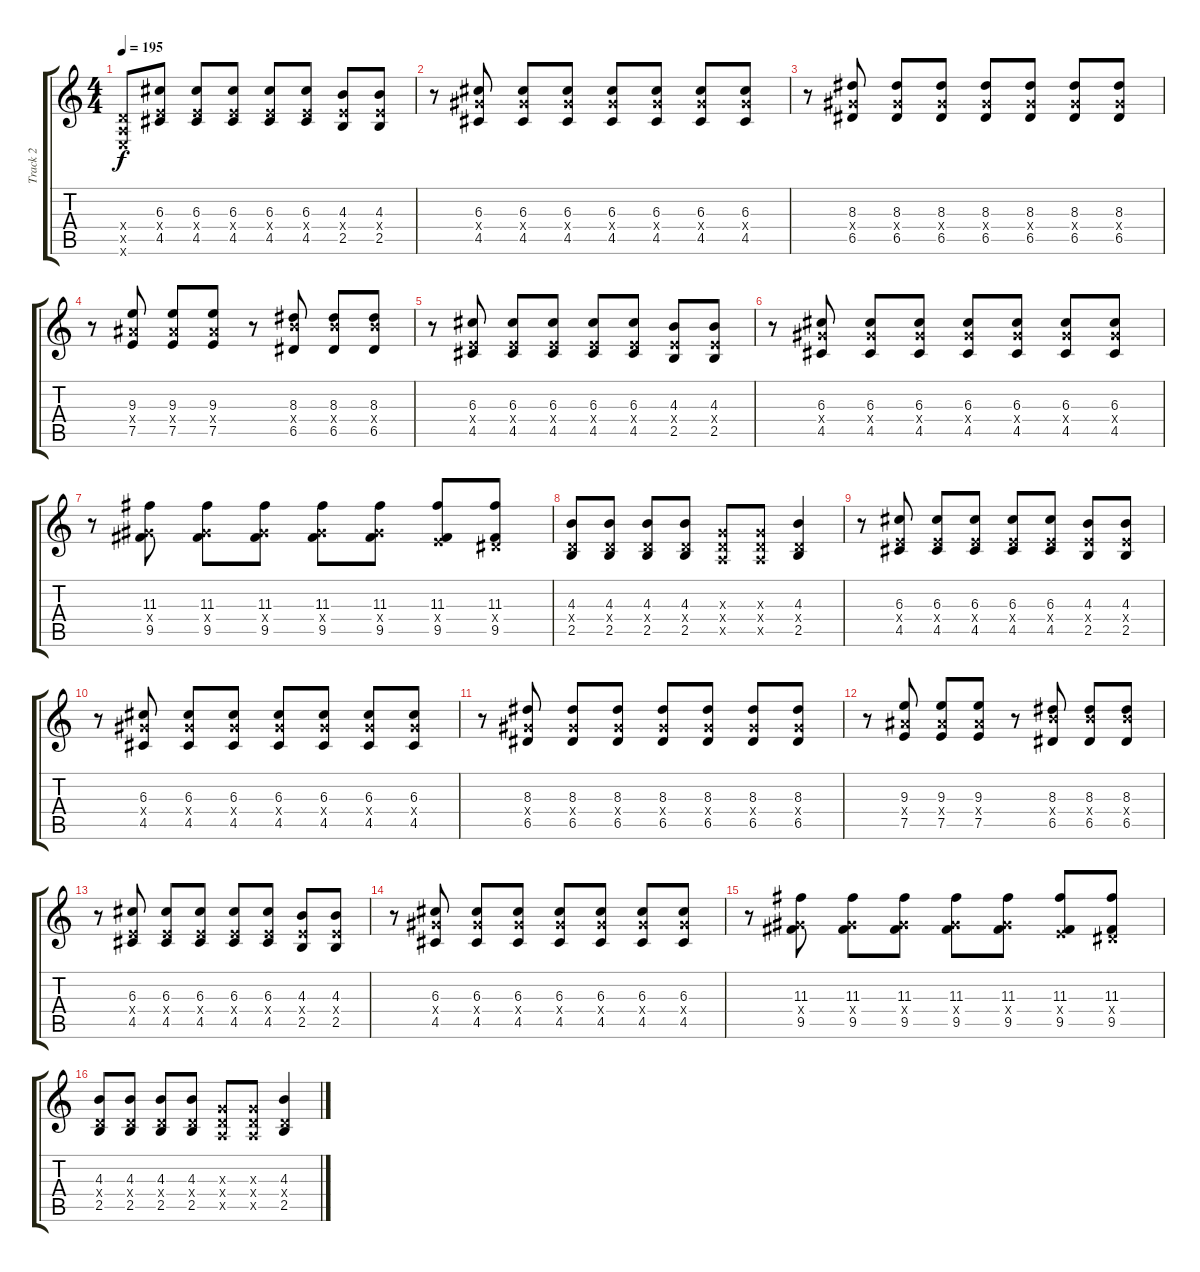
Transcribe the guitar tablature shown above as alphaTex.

\track ("Track 2" "Track 2") {instrument distortionguitar}
\staff {score tabs}
\tuning (E4 B3 G3 D3 A2 E2) {hide}
\ts (4 4)
\tempo 195
\clef g2
\ks c
(0.4{x} 0.5{x} 0.6{x}).8{dy f instrument distortionguitar} (6.3 2.4{x} 4.5).8 (6.3 2.4{x} 4.5).8 (6.3 2.4{x} 4.5).8 (6.3 2.4{x} 4.5).8 (6.3 2.4{x} 4.5).8 (4.3 2.4{x} 2.5).8 (4.3 2.4{x} 2.5).8 |
r.8 (6.3 6.4{x} 4.5).8 (6.3 6.4{x} 4.5).8 (6.3 6.4{x} 4.5).8 (6.3 6.4{x} 4.5).8 (6.3 6.4{x} 4.5).8 (6.3 6.4{x} 4.5).8 (6.3 6.4{x} 4.5).8 |
r.8 (8.3 6.4{x} 6.5).8 (8.3 6.4{x} 6.5).8 (8.3 6.4{x} 6.5).8 (8.3 6.4{x} 6.5).8 (8.3 6.4{x} 6.5).8 (8.3 6.4{x} 6.5).8 (8.3 6.4{x} 6.5).8 |
r.8 (9.3 8.4{x} 7.5).8 (9.3 8.4{x} 7.5).8 (9.3 8.4{x} 7.5).8 r.8 (8.3 9.4{x} 6.5).8 (8.3 9.4{x} 6.5).8 (8.3 9.4{x} 6.5).8 |
r.8 (6.3 2.4{x} 4.5).8 (6.3 2.4{x} 4.5).8 (6.3 2.4{x} 4.5).8 (6.3 2.4{x} 4.5).8 (6.3 2.4{x} 4.5).8 (4.3 2.4{x} 2.5).8 (4.3 2.4{x} 2.5).8 |
r.8 (6.3 6.4{x} 4.5).8 (6.3 6.4{x} 4.5).8 (6.3 6.4{x} 4.5).8 (6.3 6.4{x} 4.5).8 (6.3 6.4{x} 4.5).8 (6.3 6.4{x} 4.5).8 (6.3 6.4{x} 4.5).8 |
r.8 (11.3 6.4{x} 9.5).8 (11.3 6.4{x} 9.5).8 (11.3 6.4{x} 9.5).8 (11.3 6.4{x} 9.5).8 (11.3 6.4{x} 9.5).8 (11.3 2.4{x} 9.5).8 (11.3 1.4{x} 9.5).8 |
(4.3 0.4{x} 2.5).8 (4.3 0.4{x} 2.5).8 (4.3 0.4{x} 2.5).8 (4.3 0.4{x} 2.5).8 (0.3{x} 0.4{x} 0.5{x}).8 (0.3{x} 0.4{x} 0.5{x}).8 (4.3 0.4{x} 2.5).4 |
r.8 (6.3 2.4{x} 4.5).8 (6.3 2.4{x} 4.5).8 (6.3 2.4{x} 4.5).8 (6.3 2.4{x} 4.5).8 (6.3 2.4{x} 4.5).8 (4.3 2.4{x} 2.5).8 (4.3 2.4{x} 2.5).8 |
r.8 (6.3 6.4{x} 4.5).8 (6.3 6.4{x} 4.5).8 (6.3 6.4{x} 4.5).8 (6.3 6.4{x} 4.5).8 (6.3 6.4{x} 4.5).8 (6.3 6.4{x} 4.5).8 (6.3 6.4{x} 4.5).8 |
r.8 (8.3 6.4{x} 6.5).8 (8.3 6.4{x} 6.5).8 (8.3 6.4{x} 6.5).8 (8.3 6.4{x} 6.5).8 (8.3 6.4{x} 6.5).8 (8.3 6.4{x} 6.5).8 (8.3 6.4{x} 6.5).8 |
r.8 (9.3 8.4{x} 7.5).8 (9.3 8.4{x} 7.5).8 (9.3 8.4{x} 7.5).8 r.8 (8.3 9.4{x} 6.5).8 (8.3 9.4{x} 6.5).8 (8.3 9.4{x} 6.5).8 |
r.8 (6.3 2.4{x} 4.5).8 (6.3 2.4{x} 4.5).8 (6.3 2.4{x} 4.5).8 (6.3 2.4{x} 4.5).8 (6.3 2.4{x} 4.5).8 (4.3 2.4{x} 2.5).8 (4.3 2.4{x} 2.5).8 |
r.8 (6.3 6.4{x} 4.5).8 (6.3 6.4{x} 4.5).8 (6.3 6.4{x} 4.5).8 (6.3 6.4{x} 4.5).8 (6.3 6.4{x} 4.5).8 (6.3 6.4{x} 4.5).8 (6.3 6.4{x} 4.5).8 |
r.8 (11.3 6.4{x} 9.5).8 (11.3 6.4{x} 9.5).8 (11.3 6.4{x} 9.5).8 (11.3 6.4{x} 9.5).8 (11.3 6.4{x} 9.5).8 (11.3 2.4{x} 9.5).8 (11.3 1.4{x} 9.5).8 |
(4.3 0.4{x} 2.5).8 (4.3 0.4{x} 2.5).8 (4.3 0.4{x} 2.5).8 (4.3 0.4{x} 2.5).8 (0.3{x} 0.4{x} 0.5{x}).8 (0.3{x} 0.4{x} 0.5{x}).8 (4.3 0.4{x} 2.5).4
